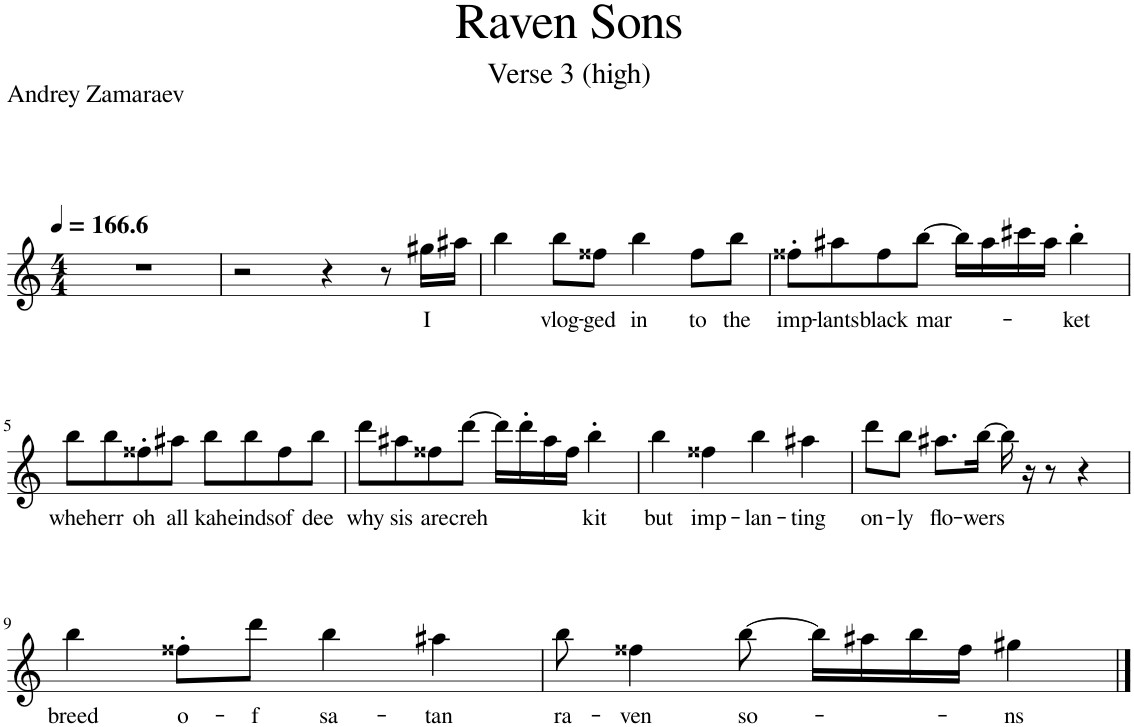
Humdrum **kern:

**kern	**text
*part1	*part1
*staff1	*staff1
*I"Voice	*
*I'Vo.	*
*clefG2	*
*k[]	*
*M4/4	*
*MM167	*
=1	=1
1r	.
=2	=2
2r	.
4r	.
8r	.
!	!LO:LY:b
16gg#X\LL	I
16aa#X\JJ	.
=3	=3
4bb\	.
!	!LO:LY:b
8bb\L	vlog-
!	!LO:LY:b
8ff##X\J	-ged
!	!LO:LY:b
4bb\	in
!	!LO:LY:b
8ff##\L	to
!	!LO:LY:b
8bb\J	the
=4	=4
!	!LO:LY:b
8ff##X'\L	imp-
!	!LO:LY:b
8aa#X\	-lants
!	!LO:LY:b
8ff##\	black
!	!LO:LY:b
[8bb\J	mar-
16bb\LL]	.
16aa#\	.
16ccc#X\	.
16aa#\JJ	.
!	!LO:LY:b
4bb'\	-ket
!!LO:LB:g=z
=5	=5
!	!LO:LY:b
8bb\L	wheh
!	!LO:LY:b
8bb\	err
!	!LO:LY:b
8ff##X'\	oh
!	!LO:LY:b
8aa#X\J	all
!	!LO:LY:b
8bb\L	kah
!	!LO:LY:b
8bb\	einds
!	!LO:LY:b
8ff##\	of
!	!LO:LY:b
8bb\J	dee
=6	=6
!	!LO:LY:b
8ddd\L	why
!	!LO:LY:b
8aa#X\	sis
!	!LO:LY:b
8ff##X\	are
!	!LO:LY:b
[8ddd\J	creh
16ddd\LL]	.
16ddd'\	.
16aa#\	.
16ff##\JJ	.
!	!LO:LY:b
4bb'\	kit
=7	=7
!	!LO:LY:b
4bb\	but
!	!LO:LY:b
4ff##X\	imp-
!	!LO:LY:b
4bb\	-lan-
!	!LO:LY:b
4aa#X\	-ting
=8	=8
!	!LO:LY:b
8ddd\L	on-
!	!LO:LY:b
8bb\J	-ly
!	!LO:LY:b
8.aa#X\L	flo-
!	!LO:LY:b
[16bb\Jk	-wers
16bb\]	.
16r	.
8r	.
4r	.
!!LO:LB:g=z
=9	=9
!	!LO:LY:b
4bb\	breed
!	!LO:LY:b
8ff##X'\L	o-
!	!LO:LY:b
8ddd\J	-f
!	!LO:LY:b
4bb\	sa-
!	!LO:LY:b
4aa#X\	-tan
=10	=10
!	!LO:LY:b
8bb\	ra-
!	!LO:LY:b
4ff##X\	-ven
!	!LO:LY:b
[8bb\	so-
16bb\LL]	.
16aa#X\	.
16bb\	.
16ff##\JJ	.
!	!LO:LY:b
4gg#X\	-ns
==	==
*-	*-
